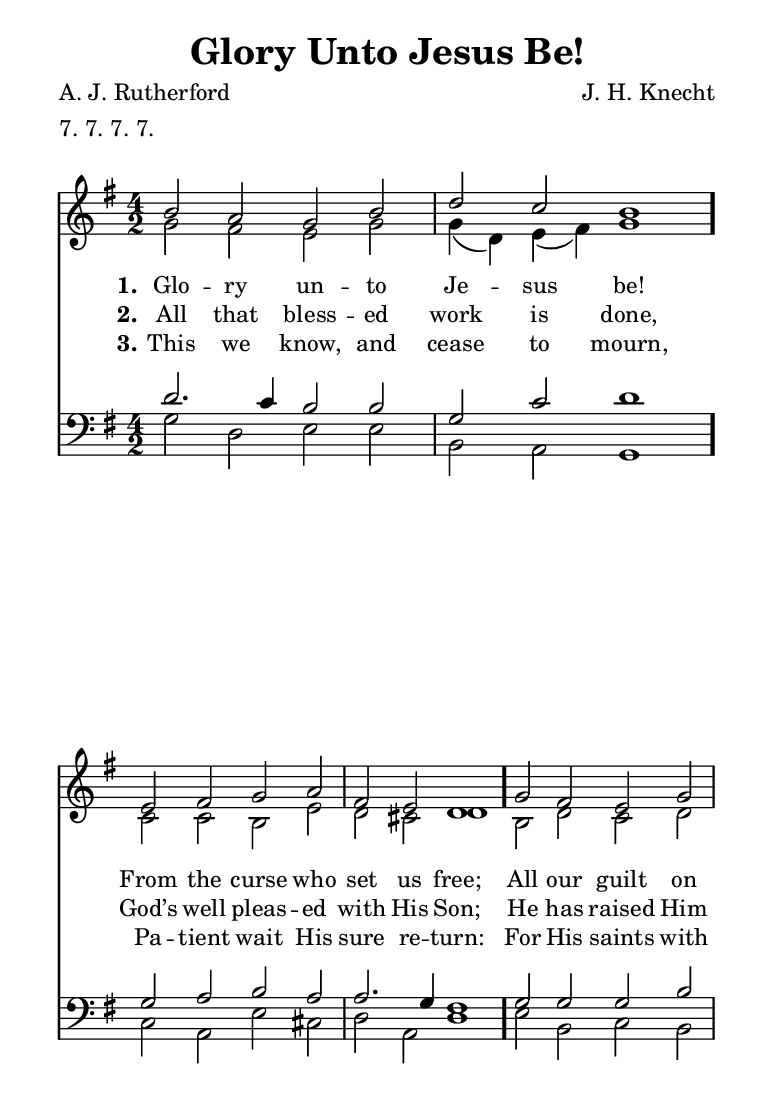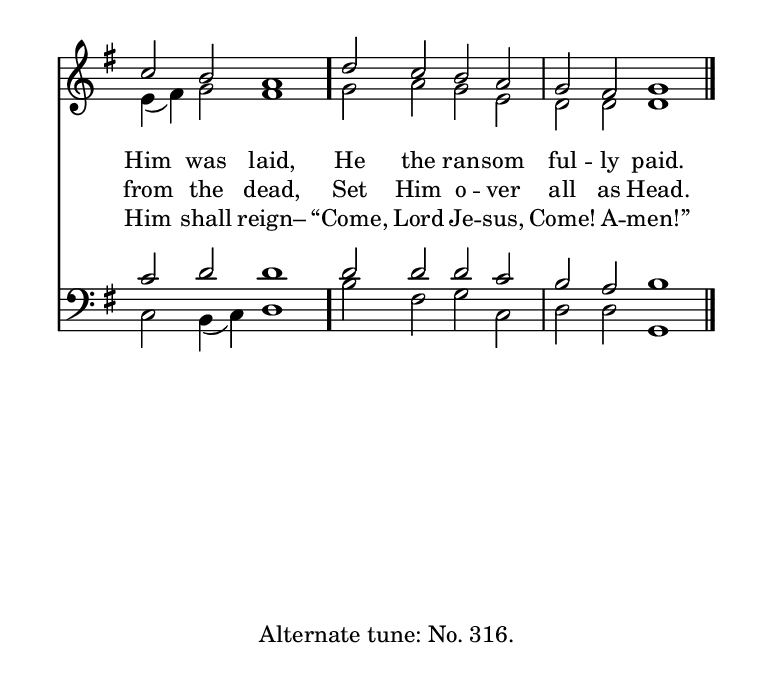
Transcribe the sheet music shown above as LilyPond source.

\include "common/global.ily"
\paper {
  \include "common/paper.ily"
  ragged-last-bottom = ##t
  systems-per-page = ##f
  system-count = #(cond (is-eogsized 2) (#t #f))
}

\header{
  hymnnumber = "178"
  title = "Glory Unto Jesus Be!"
  tunename = "Vienna"
  meter = "7. 7. 7. 7."
  poet = "A. J. Rutherford"
  composer = "J. H. Knecht"
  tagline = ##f
}

global = {
  \include "common/overrides.ily"
  \override Staff.TimeSignature.style = #'()
  \time 4/2
  \override Score.MetronomeMark.transparent = ##t % hide all fermata changes too
  \tempo 2=80
  \key g \major
  \autoBeamOff
}

notesSoprano = {
\global
\relative c'' {

  b2 a g b | d c b1 |
  e,2 fis g a | fis e d1 |
  g2 fis e g | c b a1 |
  d2 c b a | g fis g1 |

  \bar "|."

}
}

notesAlto = {
\global
\relative e' {

  g2 fis e g | g4( d) e( fis) g1 |
  c,2 c b e | d cis d1 |
  b2 d c d | e4( fis) g2 fis1 |
  g2 a g e | d d d1 |

}
}

notesTenor = {
\global
\relative a {

  d2. c4 b2 b | g c d1 |
  g,2 a b a | a2. g4 fis1 |
  g2 g g b | c d d1 |
  d2 d d c | b a b1 |

}
}

notesBass = {
\global
\relative f {

  g2 d e e | b a g1 |
  c2 a e' cis | d a d1 |
  e2 b c b | c b4( c) d1 |
  b'2 fis g c, | d d g,1 |

}
}

wordsA = \lyricmode {
\set stanza = "1."

Glo -- ry un -- to Je -- sus be! \bar "."
From the curse who set us free; \bar "."
All our guilt on Him was laid, \bar "."
He the ran -- som ful -- ly paid. \bar "."

}

wordsB = \lyricmode {
\set stanza = "2."

All that bless -- ed work is done,
God’s well pleas -- ed with His Son;
He has raised Him from the dead,
Set Him o -- ver all as Head.

}

wordsC = \lyricmode {
\set stanza = "3."

This we know, and cease to mourn,
Pa -- tient wait His sure re -- turn:
For His saints with Him shall reign–
“Come, Lord Je -- sus, Come! A -- men!”

}

\score {
  \context ChoirStaff <<
    \context Staff = upper <<
      \set ChoirStaff.systemStartDelimiter = #'SystemStartBar
      \context Voice  = sopranos { \voiceOne << \notesSoprano >> }
      \context Voice  = altos { \voiceTwo << \notesAlto >> }
      \context Lyrics = one   \lyricsto sopranos \wordsA
      \context Lyrics = two   \lyricsto sopranos \wordsB
      \context Lyrics = three \lyricsto sopranos \wordsC
    >>
    \context Staff = men <<
      \clef bass
      \context Voice  = tenors { \voiceOne << \notesTenor >> }
      \context Voice  = basses { \voiceTwo << \notesBass >> }
    >>
  >>
  \layout {
    \include "common/layout.ily"
  }
  \midi{
    \include "common/midi.ily"
  }
}

\noPageBreak

\markup { \vspace #2 \fill-line { \raise #2 \line { Alternate tune: No. 316. } } }

\version "2.18.2"  % necessary for upgrading to future LilyPond versions.

% vi:set et ts=2 sw=2 ai nocindent syntax=lilypond:
